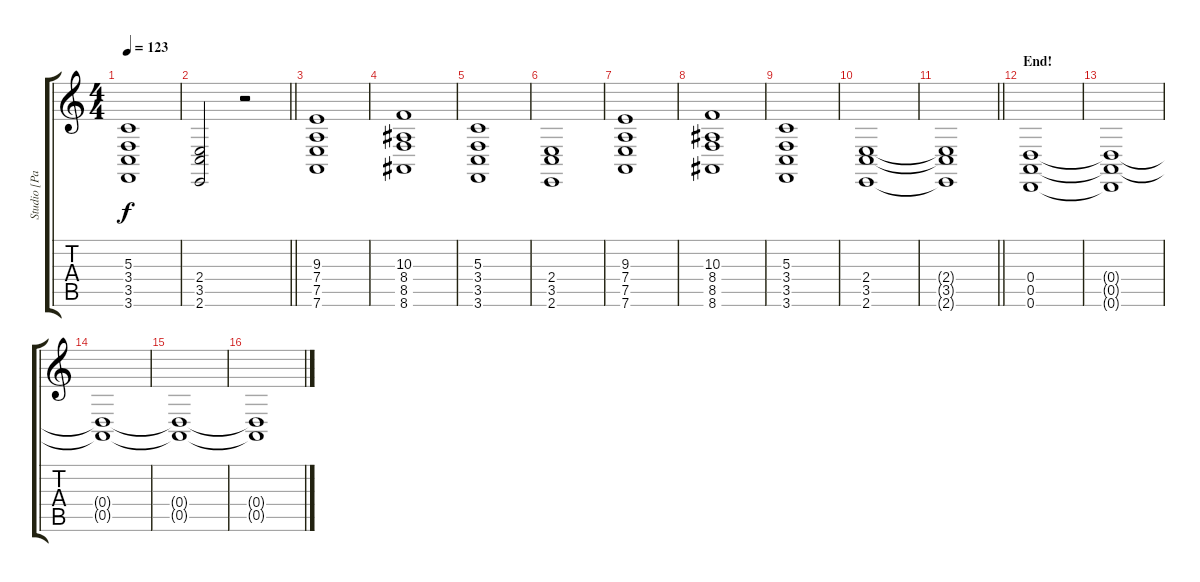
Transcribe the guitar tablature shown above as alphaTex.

\track ("Studio [Pad/FX]" "Studio [Pa") {instrument pad2warm}
\staff {score tabs}
\tuning (E4 B3 G3 D3 A2 D2) {hide}
\ts (4 4)
\tempo 123
\clef g2
\ks c
(5.3 3.4 3.5 3.6).1{dy f} |
\barLineRight lightlight
(2.4 3.5 2.6).2 r.2 |
(9.3 7.4 7.5 7.6).1 |
(10.3 8.4 8.5 8.6).1 |
(5.3 3.4 3.5 3.6).1 |
(2.4 3.5 2.6).1 |
(9.3 7.4 7.5 7.6).1 |
(10.3 8.4 8.5 8.6).1 |
(5.3 3.4 3.5 3.6).1 |
(2.4 3.5 2.6).1 |
\barLineRight lightlight
(2.4{t} 3.5{t} 2.6{t}).1 |
\section ("" "End!")
(0.4 0.5 0.6).1{volume 11} |
(0.4{t} 0.5{t} 0.6{t}).1{volume 4} |
(0.4{t} 0.5{t}).1 |
(0.4{t} 0.5{t}).1 |
(0.4{t} 0.5{t}).1
